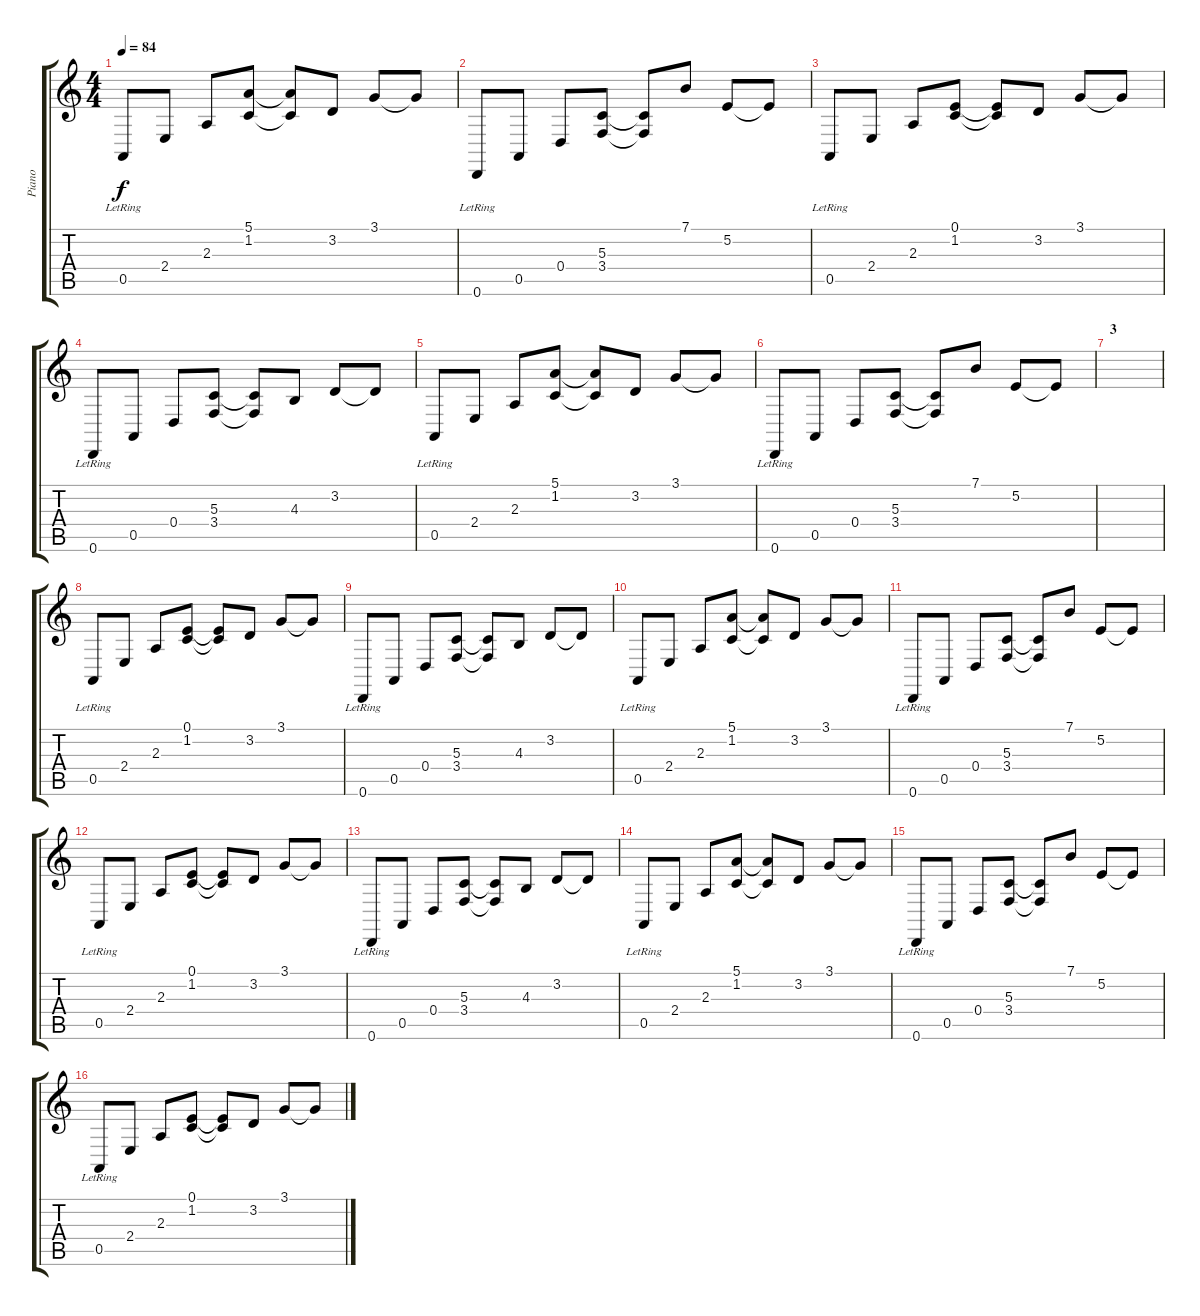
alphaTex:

\track ("Piano" "Piano") {instrument electricpiano1}
\staff {score tabs}
\tuning (E4 B3 G3 D3 A2 D2) {hide}
\ts (4 4)
\tempo 84
\clef g2
\ks c
0.5{lr}.8{dy f} 2.4.8 2.3.8 (5.1 1.2).8 (5.1{t} 1.2{t}).8 3.2.8 3.1.8 3.1{t}.8 |
0.6{lr}.8 0.5.8 0.4.8 (5.3 3.4).8 (5.3{t} 3.4{t}).8 7.1.8 5.2.8 5.2{t}.8 |
0.5{lr}.8 2.4.8 2.3.8 (0.1 1.2).8 (0.1{t} 1.2{t}).8 3.2.8 3.1.8 3.1{t}.8 |
0.6{lr}.8 0.5.8 0.4.8 (5.3 3.4).8 (5.3{t} 3.4{t}).8 4.3.8 3.2.8 3.2{t}.8 |
0.5{lr}.8 2.4.8 2.3.8 (5.1 1.2).8 (5.1{t} 1.2{t}).8 3.2.8 3.1.8 3.1{t}.8 |
0.6{lr}.8 0.5.8 0.4.8 (5.3 3.4).8 (5.3{t} 3.4{t}).8 7.1.8 5.2.8 5.2{t}.8 |
\section ("" "3")
|
0.5{lr}.8 2.4.8 2.3.8 (0.1 1.2).8 (0.1{t} 1.2{t}).8 3.2.8 3.1.8 3.1{t}.8 |
0.6{lr}.8 0.5.8 0.4.8 (5.3 3.4).8 (5.3{t} 3.4{t}).8 4.3.8 3.2.8 3.2{t}.8 |
0.5{lr}.8 2.4.8 2.3.8 (5.1 1.2).8 (5.1{t} 1.2{t}).8 3.2.8 3.1.8 3.1{t}.8 |
0.6{lr}.8 0.5.8 0.4.8 (5.3 3.4).8 (5.3{t} 3.4{t}).8 7.1.8 5.2.8 5.2{t}.8 |
0.5{lr}.8 2.4.8 2.3.8 (0.1 1.2).8 (0.1{t} 1.2{t}).8 3.2.8 3.1.8 3.1{t}.8 |
0.6{lr}.8 0.5.8 0.4.8 (5.3 3.4).8 (5.3{t} 3.4{t}).8 4.3.8 3.2.8 3.2{t}.8 |
0.5{lr}.8 2.4.8 2.3.8 (5.1 1.2).8 (5.1{t} 1.2{t}).8 3.2.8 3.1.8 3.1{t}.8 |
0.6{lr}.8 0.5.8 0.4.8 (5.3 3.4).8 (5.3{t} 3.4{t}).8 7.1.8 5.2.8 5.2{t}.8 |
0.5{lr}.8 2.4.8 2.3.8 (0.1 1.2).8 (0.1{t} 1.2{t}).8 3.2.8 3.1.8 3.1{t}.8
